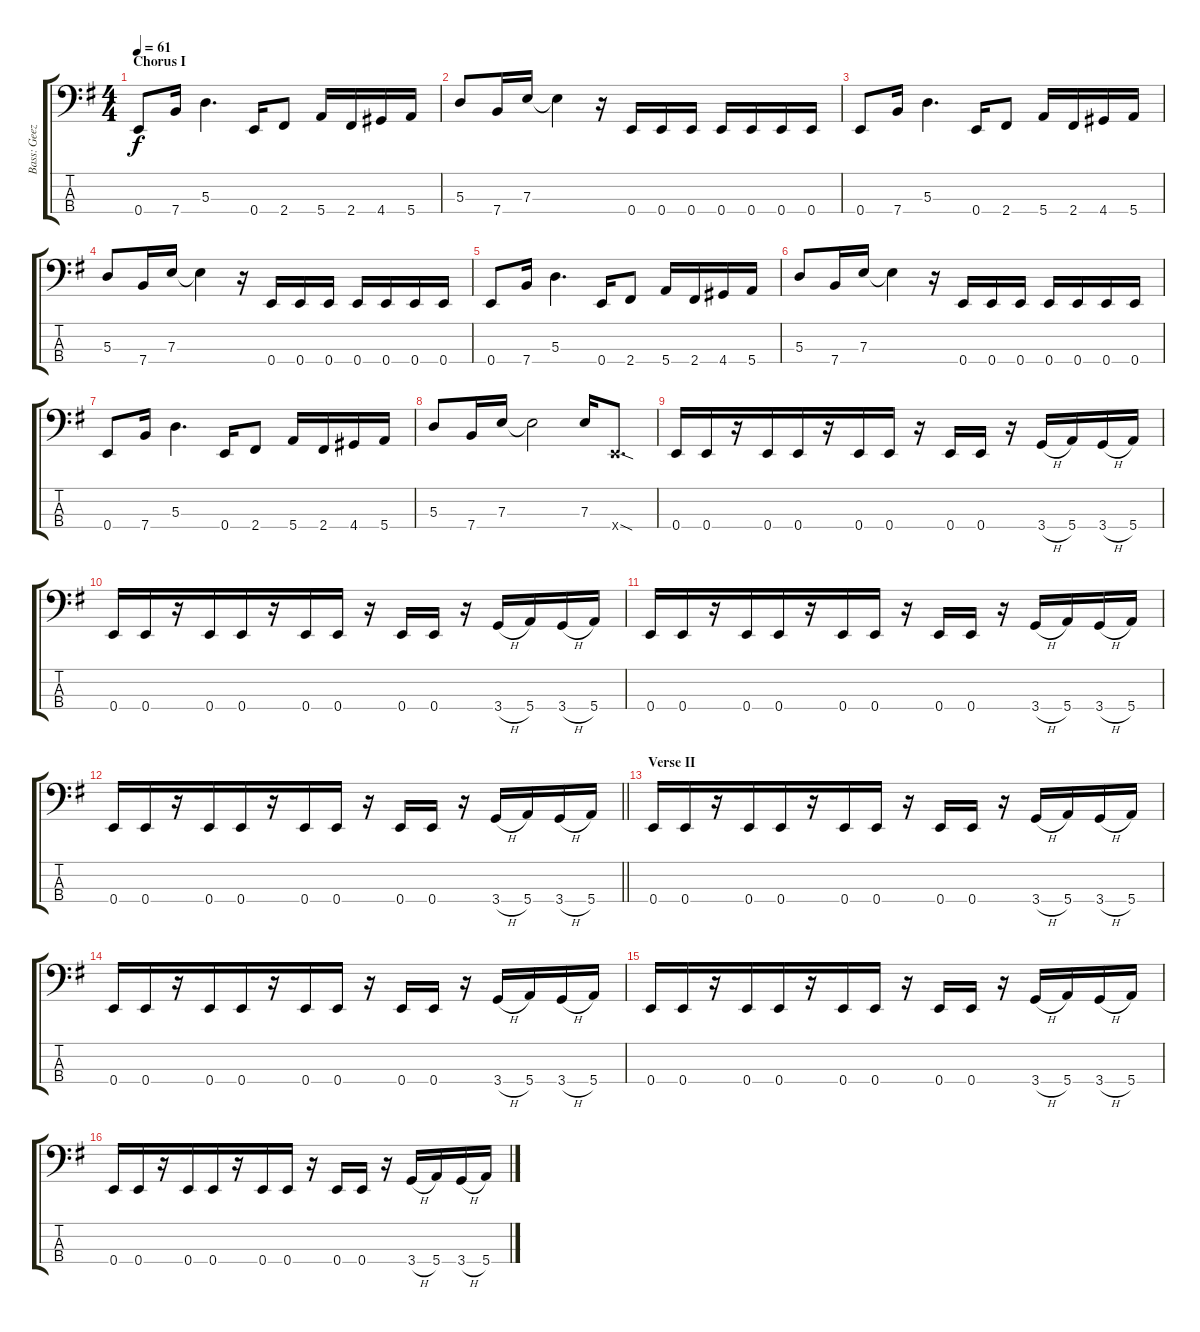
\track ("Bass: Geezer" "Bass: Geez") {instrument electricbassfinger}
\staff {score tabs}
\tuning (G2 D2 A1 E1) {hide}
\ts (4 4)
\section ("" "Chorus I")
\tempo 61
\clef f4
\ks g
0.4.8{dy f} 7.4.16 5.3.4{d} 0.4.16 2.4.8 5.4.16 2.4.16 4.4.16 5.4.16 |
5.3.8 7.4.16 7.3.16 7.3{t}.4 r.16 0.4.16 0.4.16 0.4.16 0.4.16 0.4.16 0.4.16 0.4.16 |
0.4.8 7.4.16 5.3.4{d} 0.4.16 2.4.8 5.4.16 2.4.16 4.4.16 5.4.16 |
5.3.8 7.4.16 7.3.16 7.3{t}.4 r.16 0.4.16 0.4.16 0.4.16 0.4.16 0.4.16 0.4.16 0.4.16 |
0.4.8 7.4.16 5.3.4{d} 0.4.16 2.4.8 5.4.16 2.4.16 4.4.16 5.4.16 |
5.3.8 7.4.16 7.3.16 7.3{t}.4 r.16 0.4.16 0.4.16 0.4.16 0.4.16 0.4.16 0.4.16 0.4.16 |
0.4.8 7.4.16 5.3.4{d} 0.4.16 2.4.8 5.4.16 2.4.16 4.4.16 5.4.16 |
5.3.8 7.4.16 7.3.16 7.3{t}.2 7.3.16 0.4{sod x}.8{d} |
0.4.16 0.4.16 r.16 0.4.16{beam merge} 0.4.16 r.16 0.4.16 0.4.16 r.16 0.4.16 0.4.16 r.16 3.4{h}.16 5.4.16 3.4{h}.16 5.4.16 |
0.4.16 0.4.16 r.16 0.4.16{beam merge} 0.4.16 r.16 0.4.16 0.4.16 r.16 0.4.16 0.4.16 r.16 3.4{h}.16 5.4.16 3.4{h}.16 5.4.16 |
0.4.16 0.4.16 r.16 0.4.16{beam merge} 0.4.16 r.16 0.4.16 0.4.16 r.16 0.4.16 0.4.16 r.16 3.4{h}.16 5.4.16 3.4{h}.16 5.4.16 |
\barLineRight lightlight
0.4.16 0.4.16 r.16 0.4.16{beam merge} 0.4.16 r.16 0.4.16 0.4.16 r.16 0.4.16 0.4.16 r.16 3.4{h}.16 5.4.16 3.4{h}.16 5.4.16 |
\section ("" "Verse II")
0.4.16 0.4.16 r.16 0.4.16{beam merge} 0.4.16 r.16 0.4.16 0.4.16 r.16 0.4.16 0.4.16 r.16 3.4{h}.16 5.4.16 3.4{h}.16 5.4.16 |
0.4.16 0.4.16 r.16 0.4.16{beam merge} 0.4.16 r.16 0.4.16 0.4.16 r.16 0.4.16 0.4.16 r.16 3.4{h}.16 5.4.16 3.4{h}.16 5.4.16 |
0.4.16 0.4.16 r.16 0.4.16{beam merge} 0.4.16 r.16 0.4.16 0.4.16 r.16 0.4.16 0.4.16 r.16 3.4{h}.16 5.4.16 3.4{h}.16 5.4.16 |
0.4.16 0.4.16 r.16 0.4.16{beam merge} 0.4.16 r.16 0.4.16 0.4.16 r.16 0.4.16 0.4.16 r.16 3.4{h}.16 5.4.16 3.4{h}.16 5.4.16
